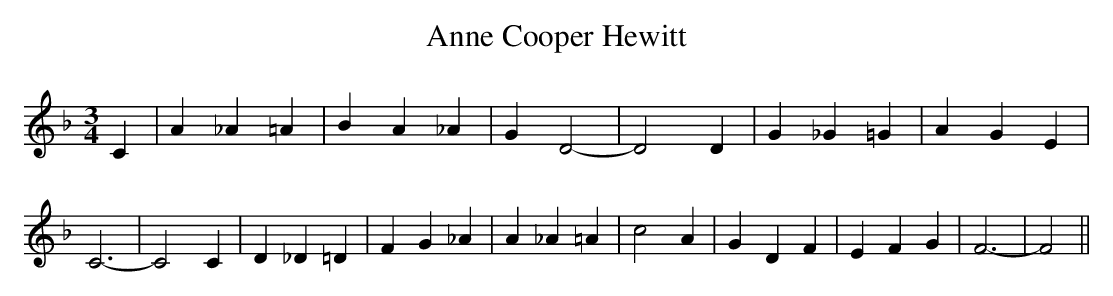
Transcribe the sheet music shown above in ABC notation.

X:1
T:Anne Cooper Hewitt
M:3/4
L:1/4
K:F
 C| A _A =A| B A _A| G D2-| D2 D| G _G =G| A G E| C3-| C2 C| D _D =D|\
 F G _A| A _A =A| c2 A| G D F| E F G| F3-| F2||
